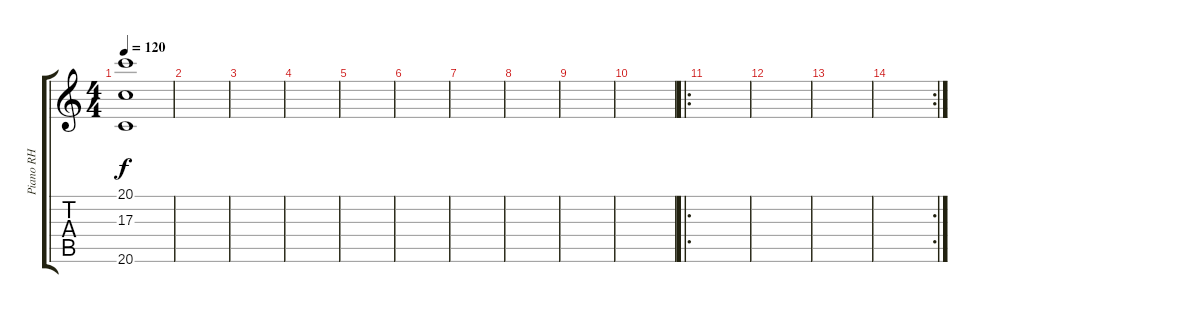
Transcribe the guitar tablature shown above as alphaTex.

\track ("Piano RH" "Piano RH") {instrument acousticgrandpiano}
\staff {score tabs}
\tuning (E4 B3 G3 D3 A2 E2) {hide}
\ts (4 4)
\tempo 120
\clef g2
\ks c
(20.1 17.3 20.6).1{dy f} |
|
|
|
|
|
|
|
|
|
\ro
|
|
|
\rc 2
